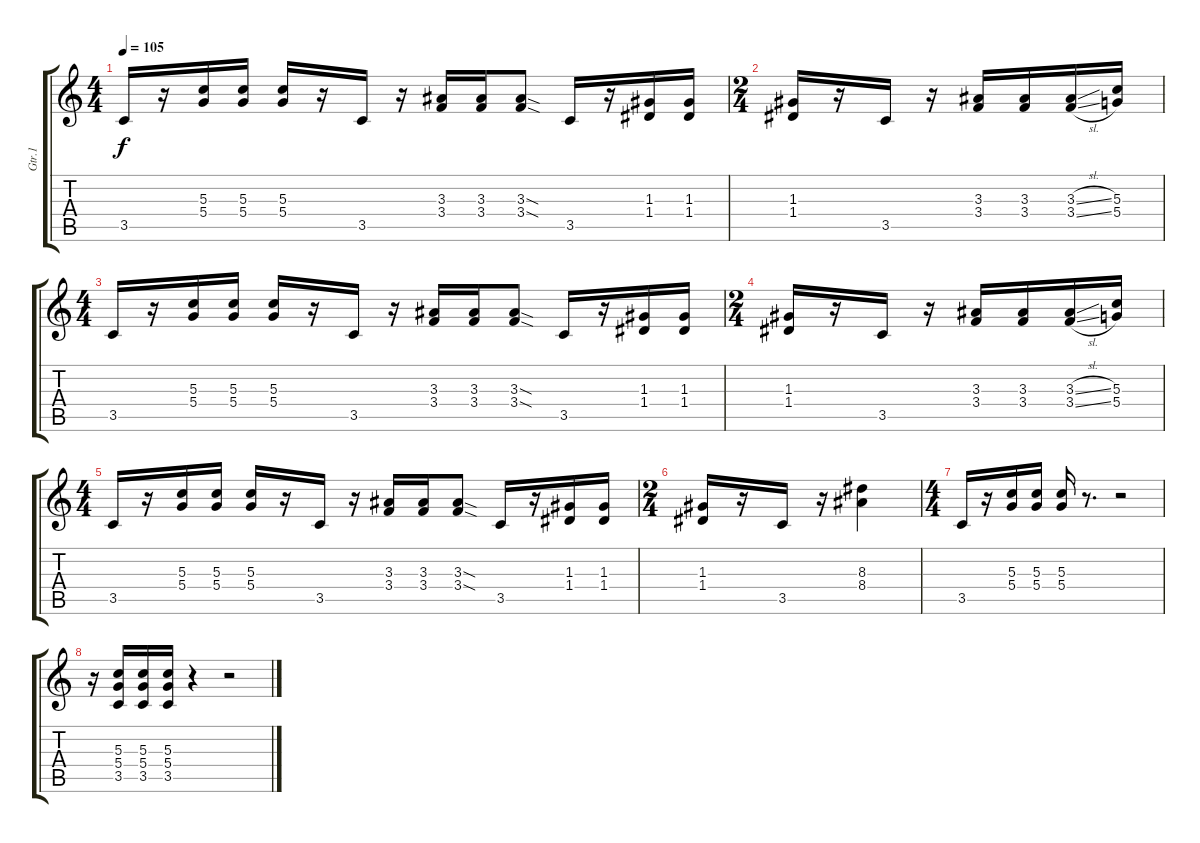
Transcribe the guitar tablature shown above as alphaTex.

\track ("Gtr.1" "Gtr.1") {instrument overdrivenguitar}
\staff {score tabs}
\tuning (E4 B3 G3 D3 A2 E2) {hide}
\ts (4 4)
\tempo 105
\clef g2
\ks c
3.5.16{dy f} r.16 (5.3 5.4).16 (5.3 5.4).16 (5.3 5.4).16 r.16 3.5.16 r.16 (3.3 3.4).16 (3.3 3.4).16 (3.3{sod} 3.4{sod}).8 3.5.16 r.16 (1.3 1.4).16 (1.3 1.4).16 |
\ts (2 4)
(1.3 1.4).16 r.16 3.5.16 r.16 (3.3 3.4).16 (3.3 3.4).16 (3.3{sl} 3.4{sl}).16 (5.3 5.4).16 |
\ts (4 4)
3.5.16 r.16 (5.3 5.4).16 (5.3 5.4).16 (5.3 5.4).16 r.16 3.5.16 r.16 (3.3 3.4).16 (3.3 3.4).16 (3.3{sod} 3.4{sod}).8 3.5.16 r.16 (1.3 1.4).16 (1.3 1.4).16 |
\ts (2 4)
(1.3 1.4).16 r.16 3.5.16 r.16 (3.3 3.4).16 (3.3 3.4).16 (3.3{sl} 3.4{sl}).16 (5.3 5.4).16 |
\ts (4 4)
3.5.16 r.16 (5.3 5.4).16 (5.3 5.4).16 (5.3 5.4).16 r.16 3.5.16 r.16 (3.3 3.4).16 (3.3 3.4).16 (3.3{sod} 3.4{sod}).8 3.5.16 r.16 (1.3 1.4).16 (1.3 1.4).16 |
\ts (2 4)
(1.3 1.4).16 r.16 3.5.16 r.16 (8.3 8.4).4 |
\ts (4 4)
3.5.16 r.16 (5.3 5.4).16 (5.3 5.4).16 (5.3 5.4).16 r.8{d} r.2 |
r.16 (5.3 5.4 3.5).16 (5.3 5.4 3.5).16 (5.3 5.4 3.5).16 r.4 r.2
